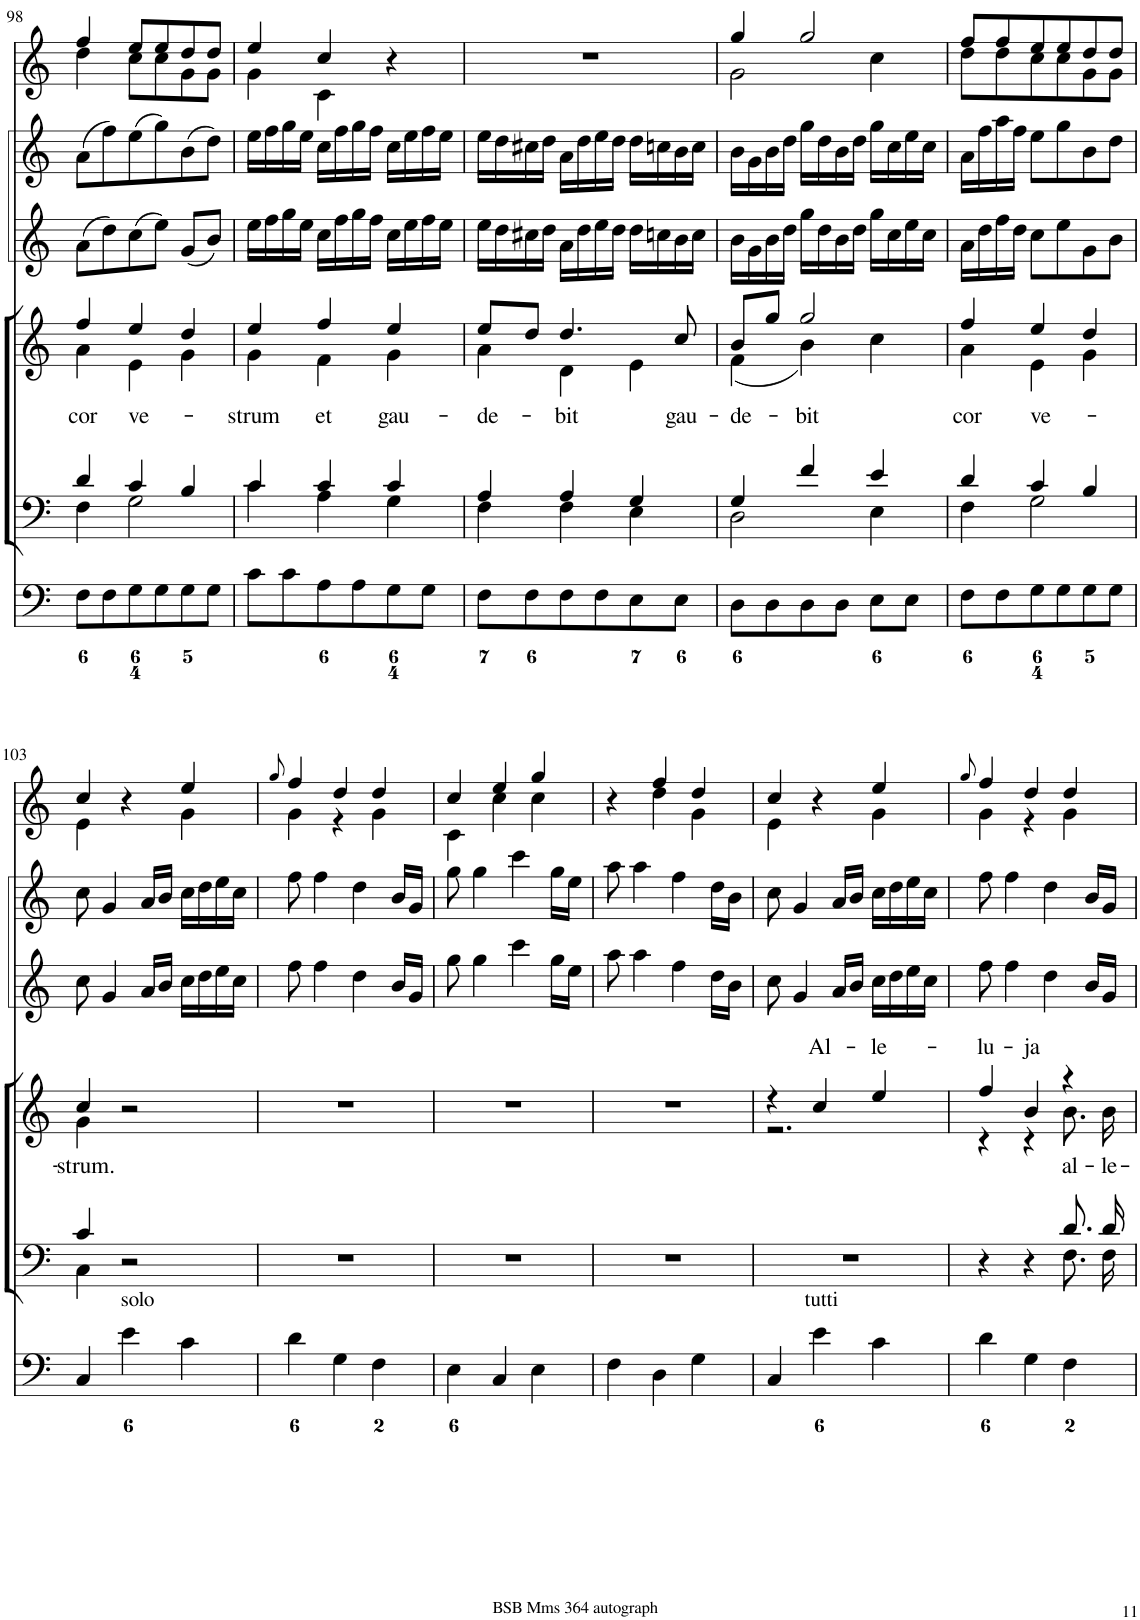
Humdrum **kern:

**kern	**kern	**kern	**text	**kern	**kern	**kern
*part6	*part5	*part4	*part4	*part3	*part2	*part1
*staff6	*staff5	*staff4	*staff4	*staff3	*staff2	*staff1
*I"Organ	*I"Voice	*I"Voice	*	*I"Violin	*I"Violini	*I"Corni in C'
*	*	*	*	*I'Vln	*I'Vln	*
!!LO:PB:g=z
*clefF4	*clefF4	*clefG2	*	*clefG2	*clefG2	*clefG2
*	*	*	*	*	*	*Trd7c12
*k[]	*k[]	*k[]	*	*k[]	*k[]	*k[]
*M3/4	*M3/4	*M3/4	*	*M3/4	*M3/4	*M3/4
=98	=98	=98	=98	=98	=98	=98
*	*^	*	*	*	*	*
!	!	!	!	!LO:LY:b	!	!	!
*	*	*	*^	*	*	*	*^
8F\L	4d/	4F\	4ff/	4a\	cor	(8a\L	(8a\L	4ff/	4dd\
8F\	.	.	.	.	.	8dd\)	8ff\)	.	.
!	!	!	!	!	!LO:LY:b	!	!	!	!
8G\	4c/	2G\	4ee/	4e\	ve-	(8cc\	(8ee\	8ee/L	8cc\L
8G\	.	.	.	.	.	8ee\J)	8gg\)	8ee/	8cc\
8G\	4B/	.	4dd/	4g\	.	(8g/L	(8b\	8dd/	8g\
8G\J	.	.	.	.	.	8b/J)	8dd\J)	8dd/J	8g\J
=99	=99	=99	=99	=99	=99	=99	=99	=99	=99
!	!	!	!	!	!LO:LY:b	!	!	!	!
8c\L	4c/	4c\	4ee/	4g\	-strum	16ee\LL	16ee\LL	4ee/	4g\
.	.	.	.	.	.	16ff\	16ff\	.	.
8c\	.	.	.	.	.	16gg\	16gg\	.	.
.	.	.	.	.	.	16ee\JJ	16ee\JJ	.	.
!	!	!	!	!	!LO:LY:b	!	!	!	!
8A\	4c/	4A\	4ff/	4f\	et	16cc\LL	16cc\LL	4cc/	4c\
.	.	.	.	.	.	16ff\	16ff\	.	.
8A\	.	.	.	.	.	16gg\	16gg\	.	.
.	.	.	.	.	.	16ff\JJ	16ff\JJ	.	.
!	!	!	!	!	!LO:LY:b	!	!	!	!
8G\	4c/	4G\	4ee/	4g\	gau-	16cc\LL	16cc\LL	4r	4ryy
.	.	.	.	.	.	16ee\	16ee\	.	.
8G\J	.	.	.	.	.	16ff\	16ff\	.	.
.	.	.	.	.	.	16ee\JJ	16ee\JJ	.	.
*	*	*	*	*	*	*	*	*v	*v
=100	=100	=100	=100	=100	=100	=100	=100	=100
!	!	!	!	!	!LO:LY:b	!	!	!
8F\L	4A/	4F\	8ee/L	4a\	-de-	16ee\LL	16ee\LL	2.r
.	.	.	.	.	.	16dd\	16dd\	.
8F\	.	.	8dd/J	.	.	16cc#X\	16cc#X\	.
.	.	.	.	.	.	16dd\JJ	16dd\JJ	.
!	!	!	!	!	!LO:LY:b	!	!	!
8F\	4A/	4F\	4.dd/	4d\	-bit	16a\LL	16a\LL	.
.	.	.	.	.	.	16dd\	16dd\	.
8F\	.	.	.	.	.	16ee\	16ee\	.
.	.	.	.	.	.	16dd\JJ	16dd\JJ	.
8E\	4G/	4E\	.	4e\	.	16dd\LL	16dd\LL	.
.	.	.	.	.	.	16ccn\	16ccn\	.
!	!	!	!	!	!LO:LY:b	!	!	!
8E\J	.	.	8cc/	.	gau-	16b\	16b\	.
.	.	.	.	.	.	16cc\JJ	16cc\JJ	.
=101	=101	=101	=101	=101	=101	=101	=101	=101
!	!	!	!	!	!LO:LY:b	!	!	!
*	*	*	*	*	*	*	*	*^
8D\L	4G/	2D\	8b/L	(4f\	-de-	16b\LL	16b\LL	4gg/	2g\
.	.	.	.	.	.	16g\	16g\	.	.
8D\	.	.	8gg/J	.	.	16b\	16b\	.	.
.	.	.	.	.	.	16dd\JJ	16dd\JJ	.	.
!	!	!	!	!	!LO:LY:b	!	!	!	!
8D\	4f/	.	2gg/	4b\)	-bit	16gg\LL	16gg\LL	2gg/	.
.	.	.	.	.	.	16dd\	16dd\	.	.
8D\J	.	.	.	.	.	16b\	16b\	.	.
.	.	.	.	.	.	16dd\JJ	16dd\JJ	.	.
8E\L	4e/	4E\	.	4cc\	.	16gg\LL	16gg\LL	.	4cc\
.	.	.	.	.	.	16cc\	16cc\	.	.
8E\J	.	.	.	.	.	16ee\	16ee\	.	.
.	.	.	.	.	.	16cc\JJ	16cc\JJ	.	.
=102	=102	=102	=102	=102	=102	=102	=102	=102	=102
!	!	!	!	!	!LO:LY:b	!	!	!	!
8F\L	4d/	4F\	4ff/	4a\	cor	16a\LL	16a\LL	8ff/L	8dd\L
.	.	.	.	.	.	16dd\	16ff\	.	.
8F\	.	.	.	.	.	16ff\	16aa\	8ff/	8dd\
.	.	.	.	.	.	16dd\JJ	16ff\JJ	.	.
!	!	!	!	!	!LO:LY:b	!	!	!	!
8G\	4c/	2G\	4ee/	4e\	ve-	8cc\L	8ee\L	8ee/	8cc\
8G\	.	.	.	.	.	8ee\	8gg\	8ee/	8cc\
8G\	4B/	.	4dd/	4g\	.	8g\	8b\	8dd/	8g\
8G\J	.	.	.	.	.	8b\J	8dd\J	8dd/J	8g\J
!!LO:LB:g=z	!!
=103	=103	=103	=103	=103	=103	=103	=103	=103	=103
!	!	!	!	!	!LO:LY:b	!	!	!	!
4C/	4c/	4C\	4cc/	4g\	-strum.	8cc\	8cc\	4cc/	4e\
.	.	.	.	.	.	4g/	4g/	.	.
!LO:TX:a:t=solo	!	!	!	!	!	!	!	!	!
4e\	2r	2ryy	2r	2ryy	.	.	.	4r	4ryy
.	.	.	.	.	.	16a/LL	16a/LL	.	.
.	.	.	.	.	.	16b/JJ	16b/JJ	.	.
4c\	.	.	.	.	.	16cc\LL	16cc\LL	4ee/	4g\
.	.	.	.	.	.	16dd\	16dd\	.	.
.	.	.	.	.	.	16ee\	16ee\	.	.
.	.	.	.	.	.	16cc\JJ	16cc\JJ	.	.
*	*v	*v	*	*	*	*	*	*	*
*	*	*v	*v	*	*	*	*	*
=104	=104	=104	=104	=104	=104	=104	=104
.	.	.	.	.	.	8qgg/	.
4d\	2.r	2.r	.	8ff\	8ff\	4ff/	4g\
.	.	.	.	4ff\	4ff\	.	.
4G\	.	.	.	.	.	4dd/	4r
.	.	.	.	4dd\	4dd\	.	.
4F\	.	.	.	.	.	4dd/	4g\
.	.	.	.	16b/LL	16b/LL	.	.
.	.	.	.	16g/JJ	16g/JJ	.	.
=105	=105	=105	=105	=105	=105	=105	=105
4E\	2.r	2.r	.	8gg\	8gg\	4cc/	4c\
.	.	.	.	4gg\	4gg\	.	.
4C/	.	.	.	.	.	4ee/	4cc\
.	.	.	.	4ccc\	4ccc\	.	.
4E\	.	.	.	.	.	4gg/	4cc\
.	.	.	.	16gg\LL	16gg\LL	.	.
.	.	.	.	16ee\JJ	16ee\JJ	.	.
=106	=106	=106	=106	=106	=106	=106	=106
4F\	2.r	2.r	.	8aa\	8aa\	4r	4ryy
.	.	.	.	4aa\	4aa\	.	.
4D\	.	.	.	.	.	4ff/	4dd\
.	.	.	.	4ff\	4ff\	.	.
4G\	.	.	.	.	.	4dd/	4g\
.	.	.	.	16dd\LL	16dd\LL	.	.
.	.	.	.	16b\JJ	16b\JJ	.	.
=107	=107	=107	=107	=107	=107	=107	=107
*	*	*^	*	*	*	*	*
4C/	2.r	4r	2.r	.	8cc\	8cc\	4cc/	4e\
.	.	.	.	.	4g/	4g/	.	.
!LO:TX:a:t=tutti	!	!	!	!	!	!	!	!
!	!	!	!	!LO:LY:a	!	!	!	!
4e\	.	4cc/	.	Al-	.	.	4r	4ryy
.	.	.	.	.	16a/LL	16a/LL	.	.
.	.	.	.	.	16b/JJ	16b/JJ	.	.
!	!	!	!	!LO:LY:a	!	!	!	!
4c\	.	4ee/	.	-le-	16cc\LL	16cc\LL	4ee/	4g\
.	.	.	.	.	16dd\	16dd\	.	.
.	.	.	.	.	16ee\	16ee\	.	.
.	.	.	.	.	16cc\JJ	16cc\JJ	.	.
=108	=108	=108	=108	=108	=108	=108	=108	=108
.	.	.	.	.	.	.	8qgg/	.
*	*^	*	*	*	*	*	*	*
!	!	!	!	!	!LO:LY:a	!	!	!	!
4d\	4r	2ryy	4ff/	4r	-lu-	8ff\	8ff\	4ff/	4g\
.	.	.	.	.	.	4ff\	4ff\	.	.
!	!	!	!	!	!LO:LY:a	!	!	!	!
4G\	4r	.	4b/	4r	-ja	.	.	4dd/	4r
.	.	.	.	.	.	4dd\	4dd\	.	.
!	!	!	!	!	!LO:LY:b	!	!	!	!
4F\	8.d/L	8.F\L	4r	8.b\	al-	.	.	4dd/	4g\
.	.	.	.	.	.	16b/LL	16b/LL	.	.
!	!	!	!	!	!LO:LY:b	!	!	!	!
.	16d/Jk	16F\Jk	.	16b\	-le-	16g/JJ	16g/JJ	.	.
*	*v	*v	*	*	*	*	*	*v	*v
*	*	*v	*v	*	*	*	*
=	=	=	=	=	=	=
*-	*-	*-	*-	*-	*-	*-
